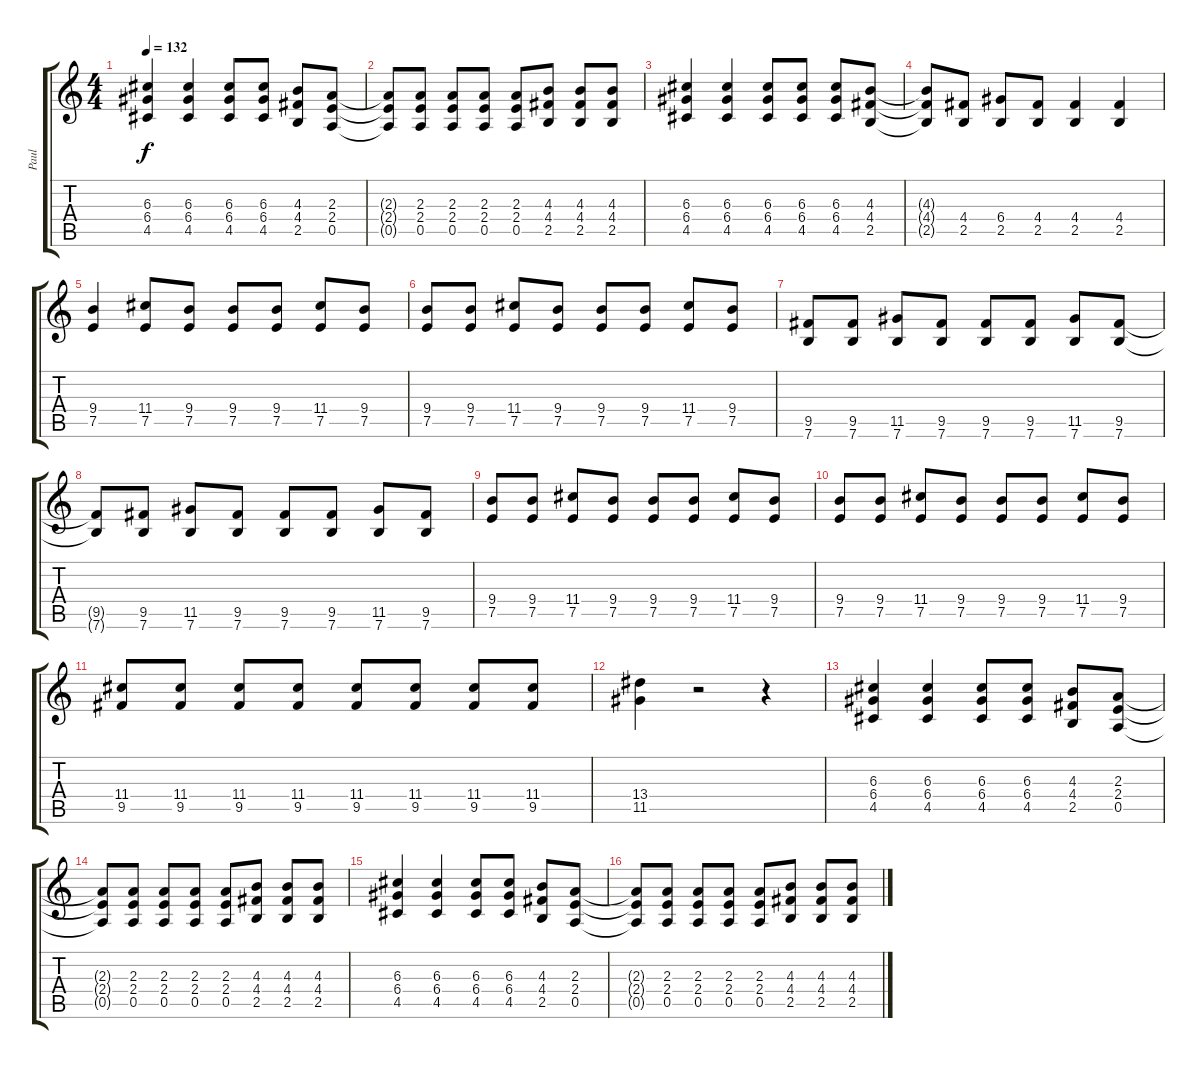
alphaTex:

\track ("Paul" "Paul") {instrument overdrivenguitar}
\staff {score tabs}
\tuning (E4 B3 G3 D3 A2 E2) {hide}
\ts (4 4)
\tempo 132
\clef g2
\ks c
(6.3 6.4 4.5).4{dy f} (6.3 6.4 4.5).4 (6.3 6.4 4.5).8 (6.3 6.4 4.5).8 (4.3 4.4 2.5).8 (2.3 2.4 0.5).8 |
(2.3{t} 2.4{t} 0.5{t}).8 (2.3 2.4 0.5).8 (2.3 2.4 0.5).8 (2.3 2.4 0.5).8 (2.3 2.4 0.5).8 (4.3 4.4 2.5).8 (4.3 4.4 2.5).8 (4.3 4.4 2.5).8 |
(6.3 6.4 4.5).4 (6.3 6.4 4.5).4 (6.3 6.4 4.5).8 (6.3 6.4 4.5).8 (6.3 6.4 4.5).8 (4.3 4.4 2.5).8 |
(4.3{t} 4.4{t} 2.5{t}).8 (4.4 2.5).8 (6.4 2.5).8 (4.4 2.5).8 (4.4 2.5).4 (4.4 2.5).4 |
(9.4 7.5).4 (11.4 7.5).8 (9.4 7.5).8 (9.4 7.5).8 (9.4 7.5).8 (11.4 7.5).8 (9.4 7.5).8 |
(9.4 7.5).8 (9.4 7.5).8 (11.4 7.5).8 (9.4 7.5).8 (9.4 7.5).8 (9.4 7.5).8 (11.4 7.5).8 (9.4 7.5).8 |
(9.5 7.6).8 (9.5 7.6).8 (11.5 7.6).8 (9.5 7.6).8 (9.5 7.6).8 (9.5 7.6).8 (11.5 7.6).8 (9.5 7.6).8 |
(9.5{t} 7.6{t}).8 (9.5 7.6).8 (11.5 7.6).8 (9.5 7.6).8 (9.5 7.6).8 (9.5 7.6).8 (11.5 7.6).8 (9.5 7.6).8 |
(9.4 7.5).8 (9.4 7.5).8 (11.4 7.5).8 (9.4 7.5).8 (9.4 7.5).8 (9.4 7.5).8 (11.4 7.5).8 (9.4 7.5).8 |
(9.4 7.5).8 (9.4 7.5).8 (11.4 7.5).8 (9.4 7.5).8 (9.4 7.5).8 (9.4 7.5).8 (11.4 7.5).8 (9.4 7.5).8 |
(11.4 9.5).8 (11.4 9.5).8 (11.4 9.5).8 (11.4 9.5).8 (11.4 9.5).8 (11.4 9.5).8 (11.4 9.5).8 (11.4 9.5).8 |
(13.4 11.5).4 r.2 r.4 |
(6.3 6.4 4.5).4 (6.3 6.4 4.5).4 (6.3 6.4 4.5).8 (6.3 6.4 4.5).8 (4.3 4.4 2.5).8 (2.3 2.4 0.5).8 |
(2.3{t} 2.4{t} 0.5{t}).8 (2.3 2.4 0.5).8 (2.3 2.4 0.5).8 (2.3 2.4 0.5).8 (2.3 2.4 0.5).8 (4.3 4.4 2.5).8 (4.3 4.4 2.5).8 (4.3 4.4 2.5).8 |
(6.3 6.4 4.5).4 (6.3 6.4 4.5).4 (6.3 6.4 4.5).8 (6.3 6.4 4.5).8 (4.3 4.4 2.5).8 (2.3 2.4 0.5).8 |
(2.3{t} 2.4{t} 0.5{t}).8 (2.3 2.4 0.5).8 (2.3 2.4 0.5).8 (2.3 2.4 0.5).8 (2.3 2.4 0.5).8 (4.3 4.4 2.5).8 (4.3 4.4 2.5).8 (4.3 4.4 2.5).8
